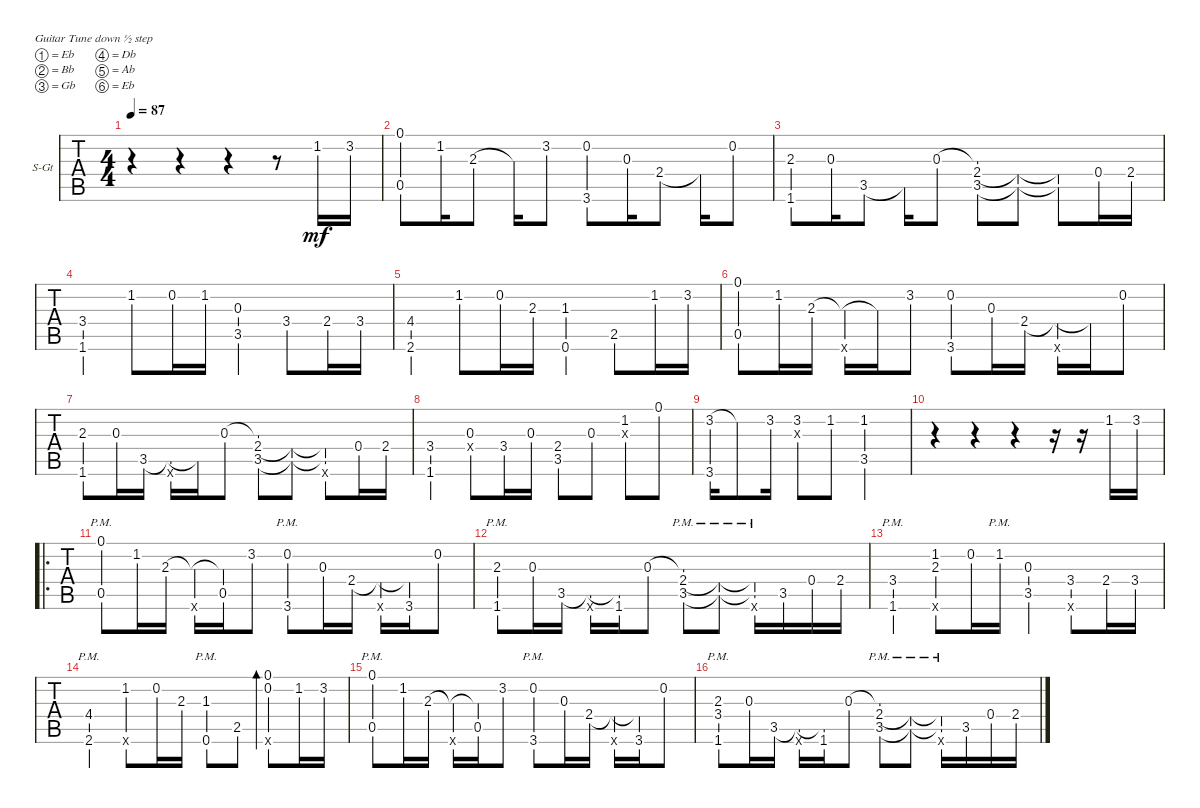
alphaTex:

\defaultSystemsLayout 4
\bracketExtendMode groupsimilarinstruments
\firstSystemTrackNameOrientation horizontal
\otherSystemsTrackNameOrientation horizontal
\track ("Steel Guitar" "S-Gt") {instrument acousticguitarsteel}
\staff {tabs}
\tuning (Eb4 Bb3 Gb3 Db3 Ab2 Eb2)
\ts (4 4)
\tempo 87
\clef g2
\ks c
r.4{dy mf instrument acousticguitarsteel} r.4 r.4 r.8 1.2.16 3.2.16 |
(0.1 0.5).8 1.2.16 2.3.8 2.3{t}.16 3.2.8 (3.6 0.2).8 0.3.16 2.4.8 2.4{t}.16 0.2.8 |
(2.3 1.6).8 0.3.16 3.5.8 3.5{t}.16 0.3.8 (0.3{t} 2.4 3.5).8 (2.4{t} 3.5{t}).8 (2.4{t} 3.5{t}).8 0.4.16 2.4.16 |
(3.4 1.6).4 1.2.8 0.2.16 1.2.16 (0.3 3.5).4 3.4.8 2.4.16 3.4.16 |
(4.4 2.6).4 1.2.8 0.2.16 2.3.16 (1.3 0.6).4 2.5.8 1.2.16 3.2.16 |
(0.1 0.5).8 1.2.16 2.3.16 (0.6{x} 2.3{t}).16 2.3{t}.16 3.2.8 (3.6 0.2).8 0.3.16 2.4.16 (0.6{x} 2.4{t}).16 2.4{t}.16 0.2.8 |
(2.3 1.6).8 0.3.16 3.5.16 (0.6{x} 3.5{t}).16 3.5{t}.16 0.3.8 (0.3{t} 2.4 3.5).8 (2.4{t} 3.5{t}).8 (2.4{t} 3.5{t} 0.6{x}).8 0.4.16 2.4.16 |
(3.4 1.6).4 (0.3 0.4{x}).8 3.4.16 0.3.16 (2.4 3.5).8 0.3.8 (1.2 0.3{x}).8 0.1.8 |
(3.2 3.6).16 3.2{t}.8 3.2.16 (3.2 0.3{x}).8 1.2.8 (1.2 3.5).2 |
r.4 r.4 r.4 r.16 r.16 1.2.16 3.2.16 |
\ro
(0.1 0.5{pm}).8 1.2.16 2.3.16 (0.6{x} 2.3{t}).16 (2.3{t} 0.5).16 3.2.8 (3.6 0.2{pm}).8 0.3.16 2.4.16 (0.6{x} 2.4{t}).16 (2.4{t} 3.6).16 0.2.8 |
(2.3{pm} 1.6).8 0.3.16 3.5.16 (0.6{x} 3.5{t}).16 (3.5{t} 1.6).16 0.3.8 (0.3{t} 2.4{pm} 3.5).8 (2.4{pm t} 3.5{t}).8 (2.4{pm t} 3.5{t} 0.6{x}).16 3.5.16 0.4.16 2.4.16 |
(3.4{pm} 1.6).4 (1.2 2.3 0.6{x}).8 0.2.16 1.2{pm}.16 (0.3 3.5).4 (3.4 0.6{x}).8 2.4.16 3.4.16 |
(4.4{pm} 2.6).4 (1.2 0.6{x}).8 0.2.16 2.3.16 (1.3{pm} 0.6).8 2.5.8 (0.1 0.2 0.6{x}).8{bd 30} 1.2.16 3.2.16 |
(0.1{pm} 0.5).8 1.2.16 2.3.16 (0.6{x} 2.3{t}).16 (2.3{t} 0.5).16 3.2.8 (3.6 0.2{pm}).8 0.3.16 2.4.16 (0.6{x} 2.4{t}).16 (2.4{t} 3.6).16 0.2.8 |
(2.3{pm} 1.6 3.4).8 0.3.16 3.5.16 (0.6{x} 3.5{t}).16 (3.5{t} 1.6).16 0.3.8 (0.3{t} 2.4{pm} 3.5).8 (2.4{pm t} 3.5{t}).8 (2.4{pm t} 3.5{t} 0.6{x}).16 3.5.16 0.4.16 2.4.16
